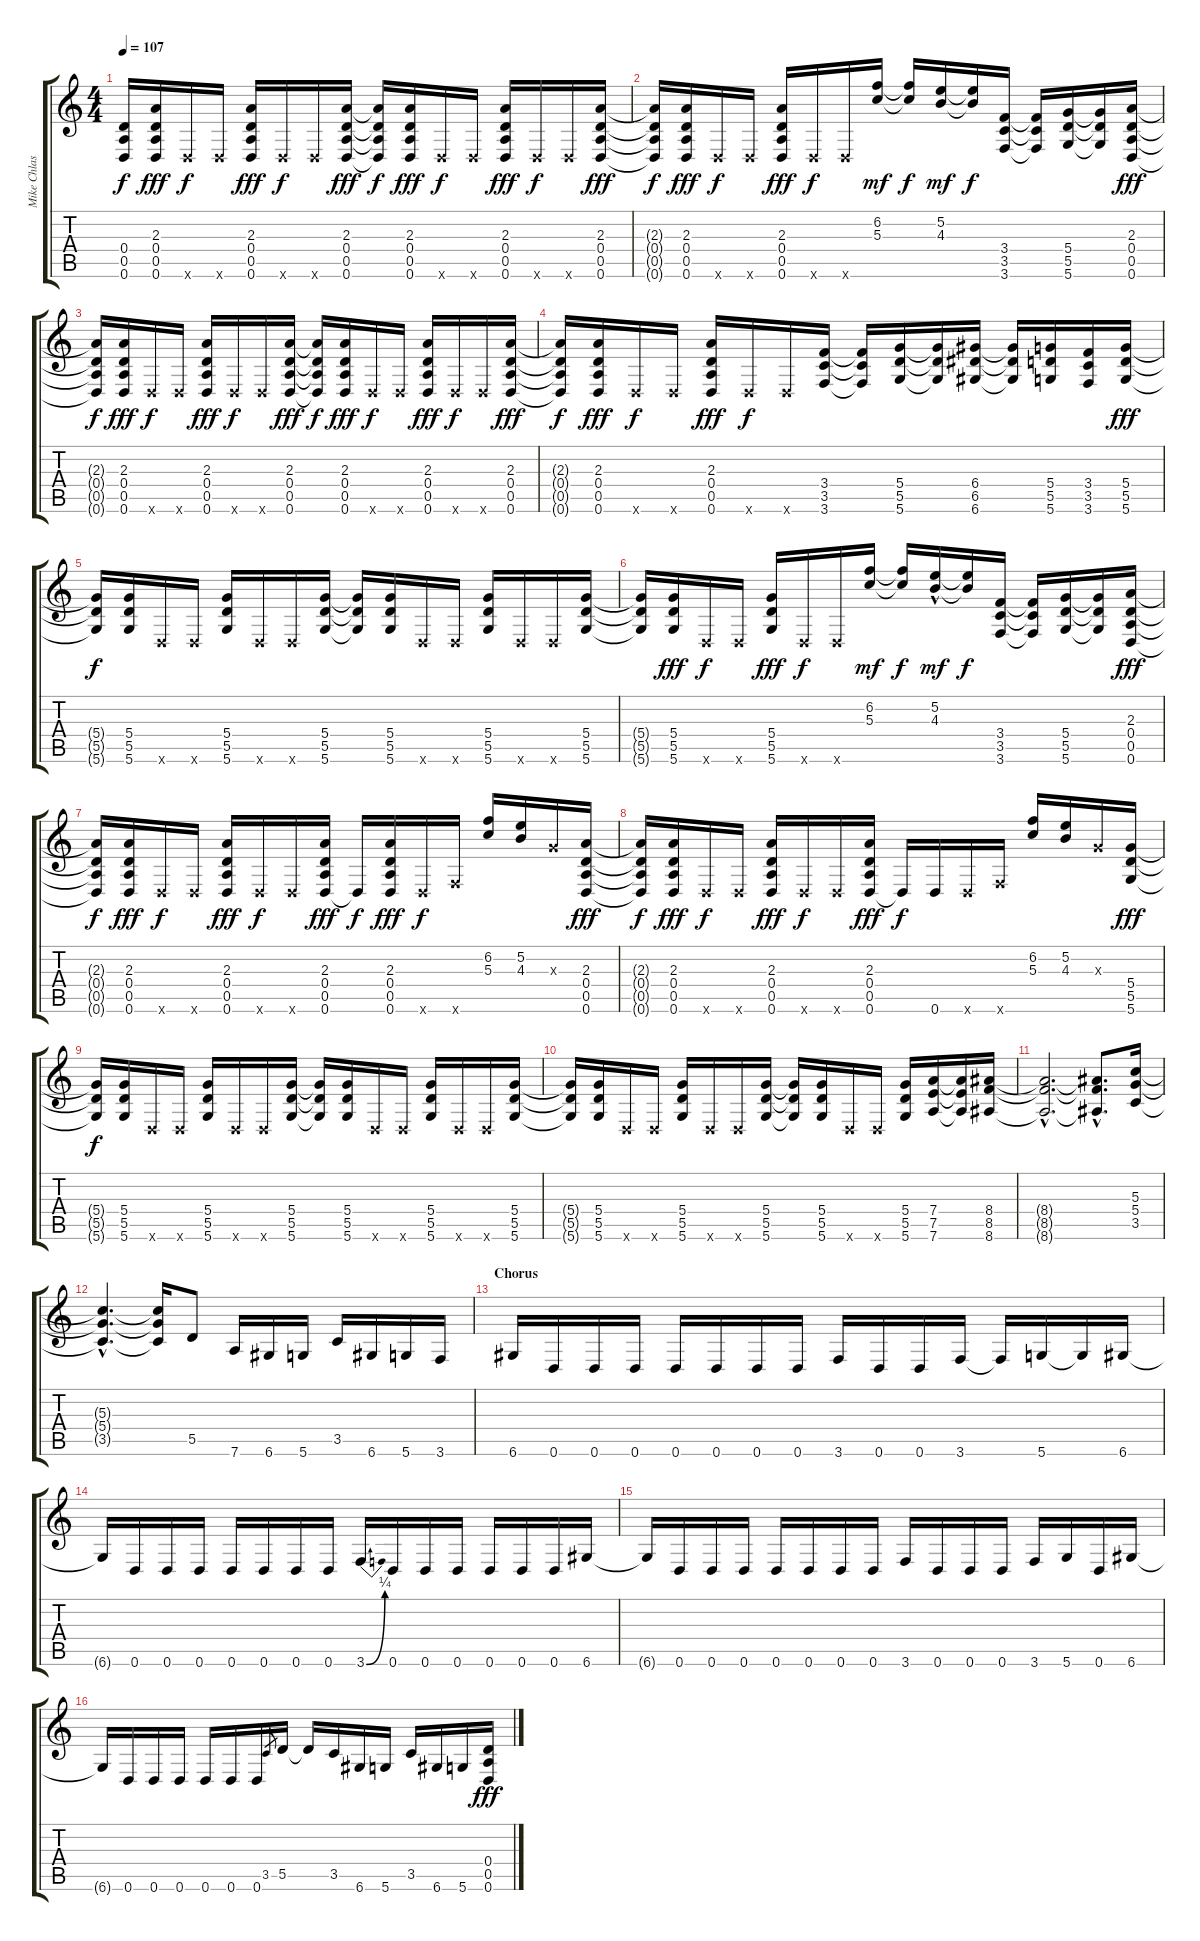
\track ("Mike Chlasciak " "Mike Chlas") {instrument distortionguitar}
\staff {score tabs}
\tuning (E4 B3 G3 D3 A2 D2) {hide}
\ts (4 4)
\tempo 107
\clef g2
\ks c
(0.4{t} 0.5{t} 0.6{t}).16{dy f} (2.3 0.4 0.5 0.6).16{dy fff} 0.6{x}.16{dy f} 0.6{x}.16 (2.3 0.4 0.5 0.6).16{dy fff} 0.6{x}.16{dy f} 0.6{x}.16 (2.3 0.4 0.5 0.6).16{dy fff} (2.3{t} 0.4{t} 0.5{t} 0.6{t}).16{dy f} (2.3 0.4 0.5 0.6).16{dy fff} 0.6{x}.16{dy f} 0.6{x}.16 (2.3 0.4 0.5 0.6).16{dy fff} 0.6{x}.16{dy f} 0.6{x}.16 (2.3 0.4 0.5 0.6).16{dy fff} |
(2.3{t} 0.4{t} 0.5{t} 0.6{t}).16{dy f} (2.3 0.4 0.5 0.6).16{dy fff} 0.6{x}.16{dy f} 0.6{x}.16 (2.3 0.4 0.5 0.6).16{dy fff} 0.6{x}.16{dy f} 0.6{x}.16 (6.2 5.3).16{dy mf} (6.2{t} 5.3{t}).16{dy f} (5.2 4.3).16{dy mf} (5.2{t} 4.3{t}).16{dy f} (3.4 3.5 3.6).16 (3.4{t} 3.5{t} 3.6{t}).16 (5.4 5.5 5.6).16 (5.4{t} 5.5{t} 5.6{t}).16 (2.3 0.4 0.5 0.6).16{dy fff} |
(2.3{t} 0.4{t} 0.5{t} 0.6{t}).16{dy f} (2.3 0.4 0.5 0.6).16{dy fff} 0.6{x}.16{dy f} 0.6{x}.16 (2.3 0.4 0.5 0.6).16{dy fff} 0.6{x}.16{dy f} 0.6{x}.16 (2.3 0.4 0.5 0.6).16{dy fff} (2.3{t} 0.4{t} 0.5{t} 0.6{t}).16{dy f} (2.3 0.4 0.5 0.6).16{dy fff} 0.6{x}.16{dy f} 0.6{x}.16 (2.3 0.4 0.5 0.6).16{dy fff} 0.6{x}.16{dy f} 0.6{x}.16 (2.3 0.4 0.5 0.6).16{dy fff} |
(2.3{t} 0.4{t} 0.5{t} 0.6{t}).16{dy f} (2.3 0.4 0.5 0.6).16{dy fff} 0.6{x}.16{dy f} 0.6{x}.16 (2.3 0.4 0.5 0.6).16{dy fff} 0.6{x}.16{dy f} 0.6{x}.16 (3.4 3.5 3.6).16 (3.4{t} 3.5{t} 3.6{t}).16 (5.4 5.5 5.6).16 (5.4{t} 5.5{t} 5.6{t}).16 (6.4 6.5 6.6).16 (6.4{t} 6.5{t} 6.6{t}).16 (5.4 5.5 5.6).16 (3.4 3.5 3.6).16 (5.4 5.5 5.6).16{dy fff} |
(5.4{t} 5.5{t} 5.6{t}).16{dy f} (5.4 5.5 5.6).16 0.6{x}.16 0.6{x}.16 (5.4 5.5 5.6).16 0.6{x}.16 0.6{x}.16 (5.4 5.5 5.6).16 (5.4{t} 5.5{t} 5.6{t}).16 (5.4 5.5 5.6).16 0.6{x}.16 0.6{x}.16 (5.4 5.5 5.6).16 0.6{x}.16 0.6{x}.16 (5.4 5.5 5.6).16 |
(5.4{t} 5.5{t} 5.6{t}).16 (5.4 5.5 5.6).16{dy fff} 0.6{x}.16{dy f} 0.6{x}.16 (5.4 5.5 5.6).16{dy fff} 0.6{x}.16{dy f} 0.6{x}.16 (6.2 5.3).16{dy mf} (6.2{t} 5.3{t}).16{dy f} (5.2{hac} 4.3).16{dy mf} (5.2{t} 4.3{t}).16{dy f} (3.4 3.5 3.6).16 (3.4{t} 3.5{t} 3.6{t}).16 (5.4 5.5 5.6).16 (5.4{t} 5.5{t} 5.6{t}).16 (2.3 0.4 0.5 0.6).16{dy fff} |
(2.3{t} 0.4{t} 0.5{t} 0.6{t}).16{dy f} (2.3 0.4 0.5 0.6).16{dy fff} 0.6{x}.16{dy f} 0.6{x}.16 (2.3 0.4 0.5 0.6).16{dy fff} 0.6{x}.16{dy f} 0.6{x}.16 (2.3 0.4 0.5 0.6).16{dy fff} 0.6{t}.16{dy f} (2.3 0.4 0.5 0.6).16{dy fff} 0.6{x}.16{dy f} 3.6{x}.16 (6.2 5.3).16 (5.2 4.3).16 0.3{x}.16 (2.3 0.4 0.5 0.6).16{dy fff} |
(2.3{t} 0.4{t} 0.5{t} 0.6{t}).16{dy f} (2.3 0.4 0.5 0.6).16{dy fff} 0.6{x}.16{dy f} 0.6{x}.16 (2.3 0.4 0.5 0.6).16{dy fff} 0.6{x}.16{dy f} 0.6{x}.16 (2.3 0.4 0.5 0.6).16{dy fff} 0.6{t}.16{dy f} 0.6.16 0.6{x}.16 3.6{x}.16 (6.2 5.3).16 (5.2 4.3).16 0.3{x}.16 (5.4 5.5 5.6).16{dy fff} |
(5.4{t} 5.5{t} 5.6{t}).16{dy f} (5.4 5.5 5.6).16 0.6{x}.16 0.6{x}.16 (5.4 5.5 5.6).16 0.6{x}.16 0.6{x}.16 (5.4 5.5 5.6).16 (5.4{t} 5.5{t} 5.6{t}).16 (5.4 5.5 5.6).16 0.6{x}.16 0.6{x}.16 (5.4 5.5 5.6).16 0.6{x}.16 0.6{x}.16 (5.4 5.5 5.6).16 |
(5.4{t} 5.5{t} 5.6{t}).16 (5.4 5.5 5.6).16 0.6{x}.16 0.6{x}.16 (5.4 5.5 5.6).16 0.6{x}.16 0.6{x}.16 (5.4 5.5 5.6).16 (5.4{t} 5.5{t} 5.6{t}).16 (5.4 5.5 5.6).16 0.6{x}.16 0.6{x}.16 (5.4 5.5 5.6).16 (7.4 7.5 7.6).16 (7.4{t} 7.5{t} 7.6{t}).16 (8.4 8.5 8.6).16 |
(8.4{hac t} 8.5{hac t} 8.6{hac t}).2{d} (8.4{hac t} 8.5{hac t} 8.6{hac t}).8{d} (5.3 5.4 3.5).16 |
(5.3{hac t} 5.4{hac t} 3.5{hac t}).4{d} (5.3{t} 5.4{t} 3.5{t}).16 5.5.8 7.6.16 6.6.16 5.6.16 3.5.16 6.6.16 5.6.16 3.6.16 |
\section ("" "Chorus")
6.6.16 0.6.16 0.6.16 0.6.16 0.6.16 0.6.16 0.6.16 0.6.16 3.6.16 0.6.16 0.6.16 3.6.16 3.6{t}.16 5.6.16 5.6{t}.16 6.6.16 |
6.6{t}.16 0.6.16 0.6.16 0.6.16 0.6.16 0.6.16 0.6.16 0.6.16 3.6{be (bend 0 0 60 1)}.16 0.6.16 0.6.16 0.6.16 0.6.16 0.6.16 0.6.16 6.6.16 |
6.6{t}.16 0.6.16 0.6.16 0.6.16 0.6.16 0.6.16 0.6.16 0.6.16 3.6.16 0.6.16 0.6.16 0.6.16 3.6.16 5.6.16 0.6.16 6.6.16 |
6.6{t}.16 0.6.16 0.6.16 0.6.16 0.6.16 0.6.16 0.6.16 3.5.8{gr} 5.5.16 5.5{t}.16 3.5.16 6.6.16 5.6.16 3.5.16 6.6.16 5.6.16 (0.4 0.5 0.6).16{dy fff}
